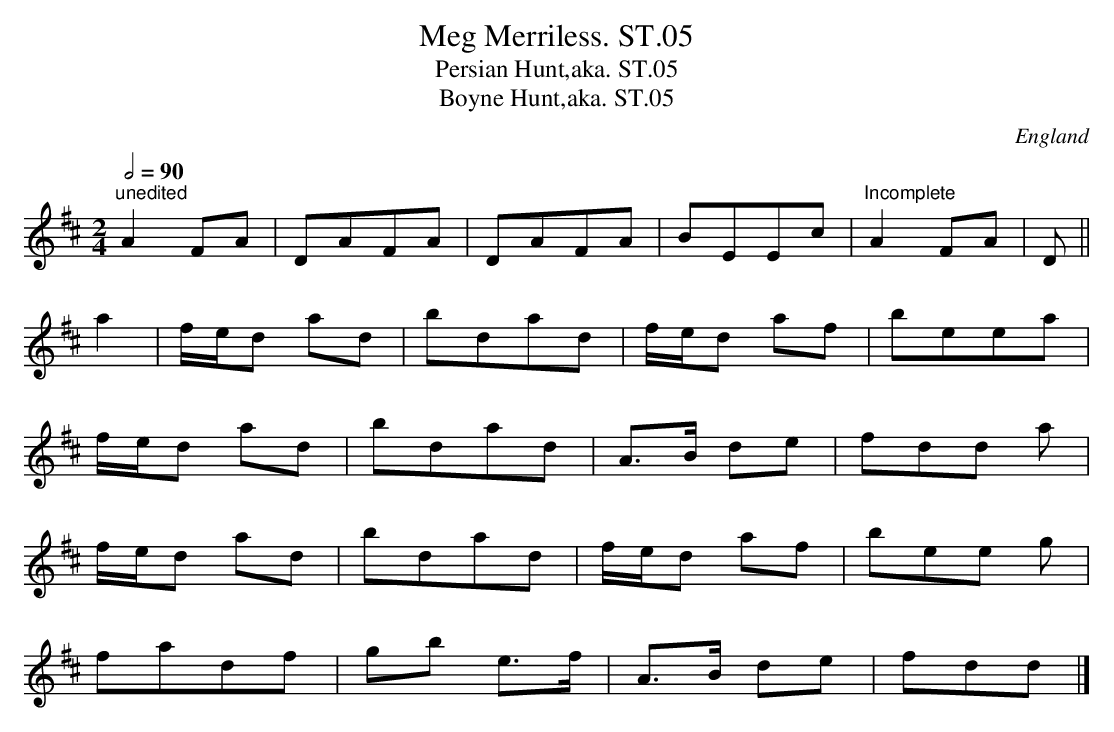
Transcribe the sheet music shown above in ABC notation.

X:1
T:Meg Merriless. ST.05
T:Persian Hunt,aka. ST.05
T:Boyne Hunt,aka. ST.05
L:1/8
M:2/4
O:England
Q:1/2=90
K:D
"^unedited"A2FA|DAFA|DAFA|BEEc|"^Incomplete"A2FA|D||!
a2|f/2e/2d ad|bdad|f/2e/2d af|beea|!
f/2e/2d ad|bdad|A>B de|fdd a|!
f/2e/2d ad|bdad|f/2e/2d af|bee g|!
fadf|gb e>f|A>B de|fdd|]
